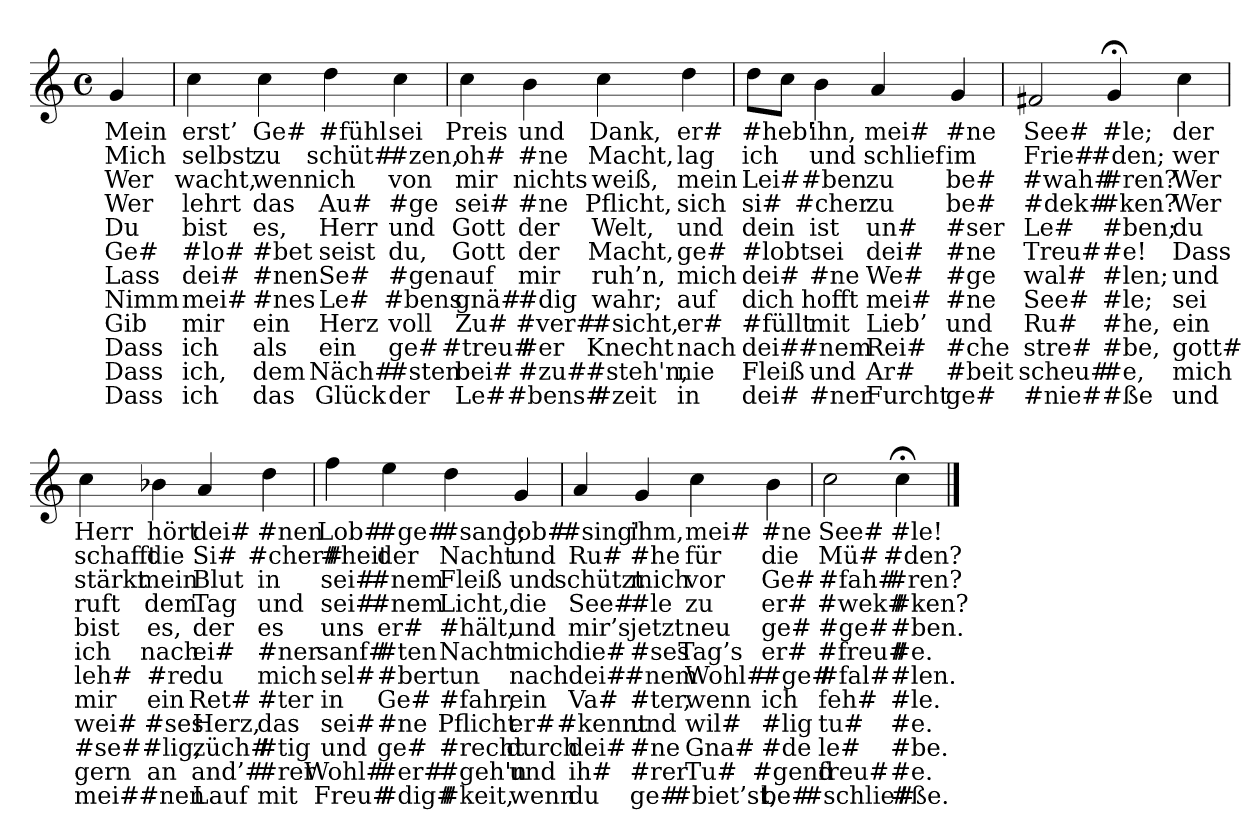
**kern	**text	**text	**text	**text	**text	**text	**text	**text	**text	**text	**text	**text
*part1	*part1	*part1	*part1	*part1	*part1	*part1	*part1	*part1	*part1	*part1	*part1	*part1
*staff1	*staff1	*staff1	*staff1	*staff1	*staff1	*staff1	*staff1	*staff1	*staff1	*staff1	*staff1	*staff1
*clefG2	*	*	*	*	*	*	*	*	*	*	*	*
*M4/4	*	*	*	*	*	*	*	*	*	*	*	*
*met(c)	*	*	*	*	*	*	*	*	*	*	*	*
=	=	=	=	=	=	=	=	=	=	=	=	=
4g	Mein	Mich	Wer	Wer	Du	Ge#	Lass	Nimm	Gib	Dass	Dass	Dass
=	=	=	=	=	=	=	=	=	=	=	=	=
4cc	erst’	selbst	wacht,	lehrt	bist	#lo#	dei#	mei#	mir	ich	ich,	ich
4cc	Ge#	zu	wenn	das	es,	#bet	#nen	#nes	ein	als	dem	das
4dd	#fühl	schüt#	ich	Au#	Herr	seist	Se#	Le#	Herz	ein	Näch#	Glück
4cc	sei	#zen,	von	#ge	und	du,	#gen	#bens	voll	ge#	#sten	der
=	=	=	=	=	=	=	=	=	=	=	=	=
4cc	Preis	oh#	mir	sei#	Gott	Gott	auf	gnä#	Zu#	#treu#	bei#	Le#
4b	und	#ne	nichts	#ne	der	der	mir	#dig	#ver#	#er	#zu#	#bens#
4cc	Dank,	Macht,	weiß,	Pflicht,	Welt,	Macht,	ruh’n,	wahr;	#sicht,	Knecht	#steh'n,	#zeit
4dd	er#	lag	mein	sich	und	ge#	mich	auf	er#	nach	nie	in
=	=	=	=	=	=	=	=	=	=	=	=	=
8ddL	#heb'	ich	Lei#	si#	dein	#lobt	dei#	dich	#füllt	dei#	Fleiß	dei#
8ccJ	.	.	.	.	.	.	.	.	.	.	.	.
4b	ihn,	und	#ben	#cher	ist	sei	#ne	hofft	mit	#nem	und	#ner
4a	mei#	schlief	zu	zu	un#	dei#	We#	mei#	Lieb’	Rei#	Ar#	Furcht
4g	#ne	im	be#	be#	#ser	#ne	#ge	#ne	und	#che	#beit	ge#
=	=	=	=	=	=	=	=	=	=	=	=	=
2f#X	See#	Frie#	#wah#	#dek#	Le#	Treu#	wal#	See#	Ru#	stre#	scheu#	#nie#
4g;<	#le;	#den;	#ren?	#ken?	#ben;	#e!	#len;	#le;	#he,	#be,	#e,	#ße
4cc	der	wer	Wer	Wer	du	Dass	und	sei	ein	gott#	mich	und
=	=	=	=	=	=	=	=	=	=	=	=	=
4cc	Herr	schafft	stärkt	ruft	bist	ich	leh#	mir	wei#	#se#	gern	mei#
4b-X	hört	die	mein	dem	es,	nach	#re	ein	#ses	#lig,	an	#nen
4a	dei#	Si#	Blut	Tag	der	ei#	du	Ret#	Herz,	züch#	and’#	Lauf
4dd	#nen	#cher#	in	und	es	#ner	mich	#ter	das	#tig	#rer	mit
=	=	=	=	=	=	=	=	=	=	=	=	=
4ff	Lob#	#heit	sei#	sei#	uns	sanf#	sel#	in	sei#	und	Wohl#	Freu#
4ee	#ge#	der	#nem	#nem	er#	#ten	#ber	Ge#	#ne	ge#	#er#	#dig#
4dd	#sang;	Nacht	Fleiß	Licht,	#hält,	Nacht	tun	#fahr,	Pflicht	#recht	#geh'n	#keit,
4g	lob#	und	und	die	und	mich	nach	ein	er#	durch	und	wenn
=	=	=	=	=	=	=	=	=	=	=	=	=
4a	#sing'	Ru#	schützt	See#	mir’s	die#	dei#	Va#	#kennt	dei#	ih#	du
4g	ihm,	#he	mich	#le	jetzt	#ses	#nem	#ter,	und	#ne	#rer	ge#
4cc	mei#	für	vor	zu	neu	Tag’s	Wohl#	wenn	wil#	Gna#	Tu#	#biet’st,
4b	#ne	die	Ge#	er#	ge#	er#	#ge#	ich	#lig	#de	#gend	be#
=	=	=	=	=	=	=	=	=	=	=	=	=
2cc	See#	Mü#	#fah#	#wek#	#ge#	#freu#	#fal#	feh#	tu#	le#	freu#	#schlie#
4cc;<	#le!	#den?	#ren?	#ken?	#ben.	#e.	#len.	#le.	#e.	#be.	#e.	#ße.
==	==	==	==	==	==	==	==	==	==	==	==	==
*-	*-	*-	*-	*-	*-	*-	*-	*-	*-	*-	*-	*-
